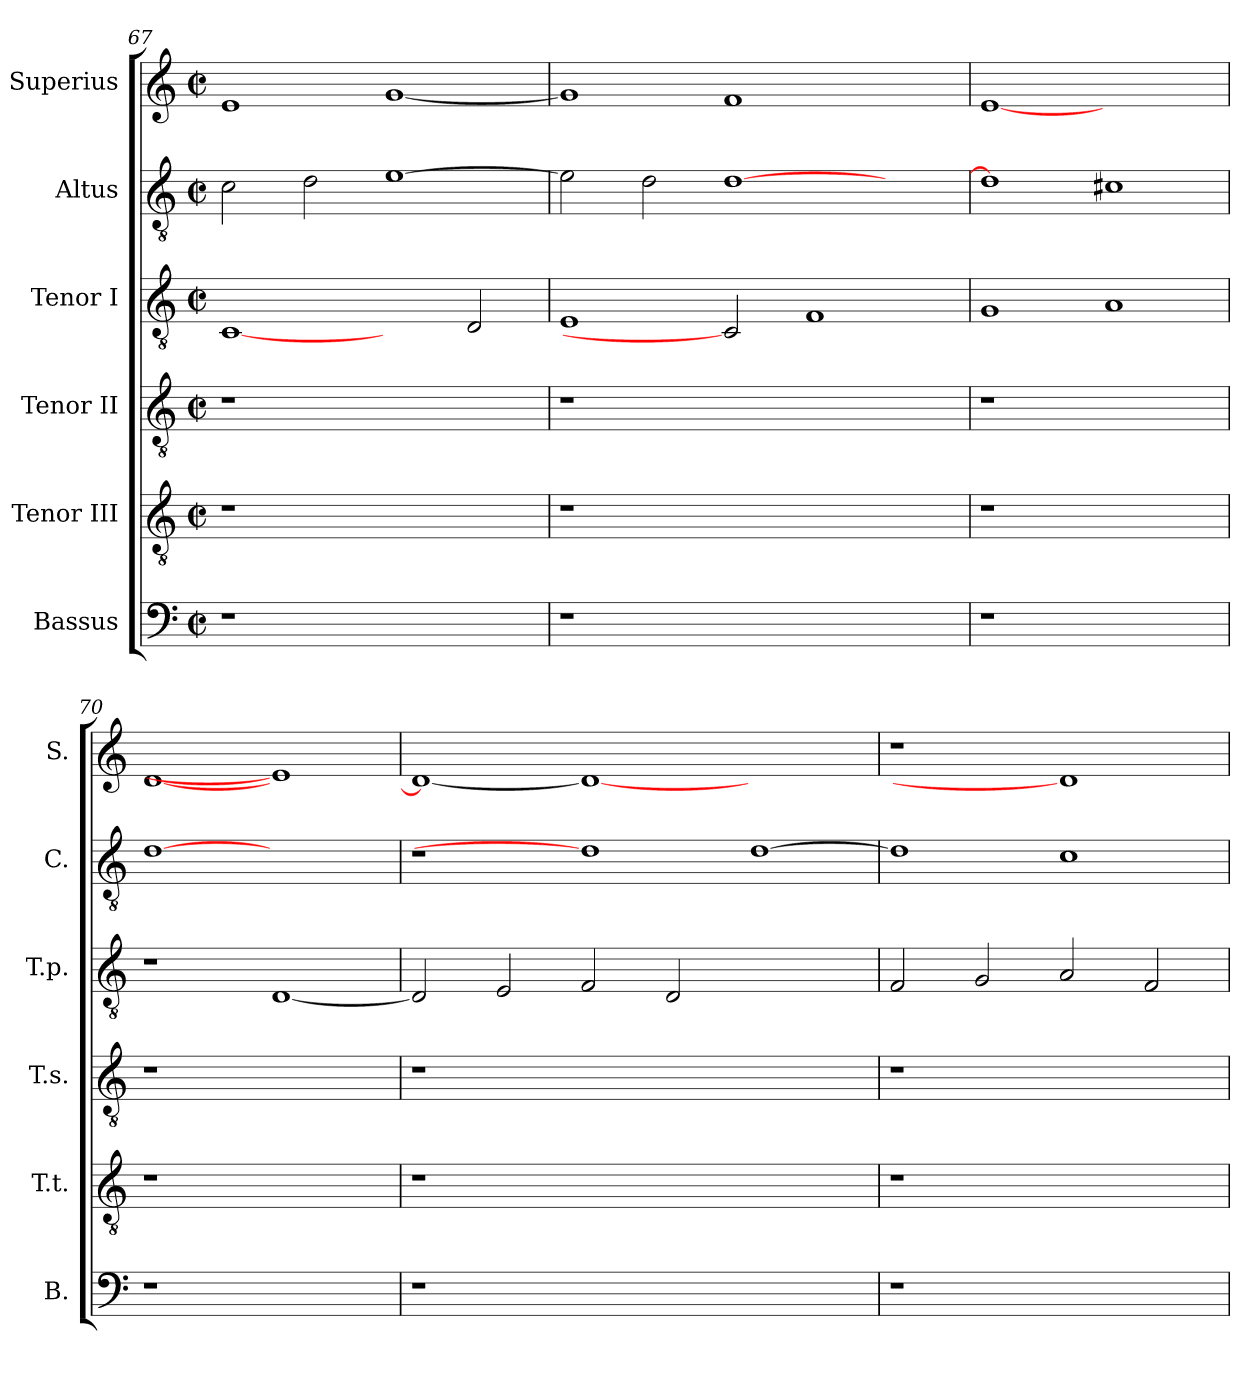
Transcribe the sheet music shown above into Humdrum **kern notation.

**kern	**kern	**kern	**kern	**kern	**kern
*part6	*part5	*part4	*part3	*part2	*part1
*staff6	*staff5	*staff4	*staff3	*staff2	*staff1
*I"Bassus	*I"Tenor III	*I"Tenor II	*I"Tenor I	*I"Altus	*I"Superius
*I'B.	*I'T.t.	*I'T.s.	*I'T.p.	*I'C.	*I'S.
*clefF4	*clefGv2	*clefGv2	*clefGv2	*clefGv2	*clefG2
*	*ITrd7c12	*ITrd7c12	*ITrd7c12	*ITrd7c12	*
*k[]	*k[]	*k[]	*k[]	*k[]	*k[]
*C:	*C:	*C:	*C:	*C:	*C:
*M2/2	*M2/2	*M2/2	*M2/2	*M2/2	*M2/2
*met(c|)	*met(c|)	*met(c|)	*met(c|)	*met(c|)	*met(c|)
=67	=67	=67	=67	=67	=67
!LO:N:vis=1	!LO:N:vis=1	!LO:N:vis=1	!	!	!
1r	1r	1r	[1CCi	2Ci\	1ei
.	.	.	.	2Di\	.
1ryy	1ryy	1ryy	2ryy	[>1Ei	[<1gi
.	.	.	2DDi/	.	.
!!LO:LB:g=z
=68	=68	=68	=68	=68	=68
!LO:N:vis=1	!LO:N:vis=1	!LO:N:vis=1	!	!	!
1r	1r	1r	1EEi	2Ei\]	1gi]
.	.	.	.	2Di\	.
1.ryy	1.ryy	1.ryy	2CCi]	[>1Di	1fi
.	.	.	1FFi	.	.
.	.	.	.	2ryy	2ryy
=69	=69	=69	=69	=69	=69
!LO:N:vis=1	!LO:N:vis=1	!LO:N:vis=1	!	!	!
1r	1r	1r	1GGi	1Di]	[1ei
1ryy	1ryy	1ryy	1AAi	1C#Xi	1ryy
=70	=70	=70	=70	=70	=70
!LO:N:vis=1	!LO:N:vis=1	!LO:N:vis=1	!	!	!
1r	1r	1r	1r	[1Di	[<1di
1ryy	1ryy	1ryy	[<1DDi	1ryy	1ei]
=71	=71	=71	=71	=71	=71
!LO:N:vis=1	!LO:N:vis=1	!LO:N:vis=1	!	!	!
1r	1r	1r	2DDi/]	1r	1di_<
.	.	.	2EEi/	.	.
0ryy	0ryy	0ryy	2FFi/	1Di]	1di_
.	.	.	2DDi/	.	.
.	.	.	1ryy	[>1Di	1ryy
=72	=72	=72	=72	=72	=72
!LO:N:vis=1	!LO:N:vis=1	!LO:N:vis=1	!	!	!LO:N:vis=1
1r	1r	1r	2FFi/	1Di]	1r
.	.	.	2GGi/	.	.
1ryy	1ryy	1ryy	2AAi/	1Ci	1di]
.	.	.	2FFi/	.	.
=	=	=	=	=	=
*-	*-	*-	*-	*-	*-
